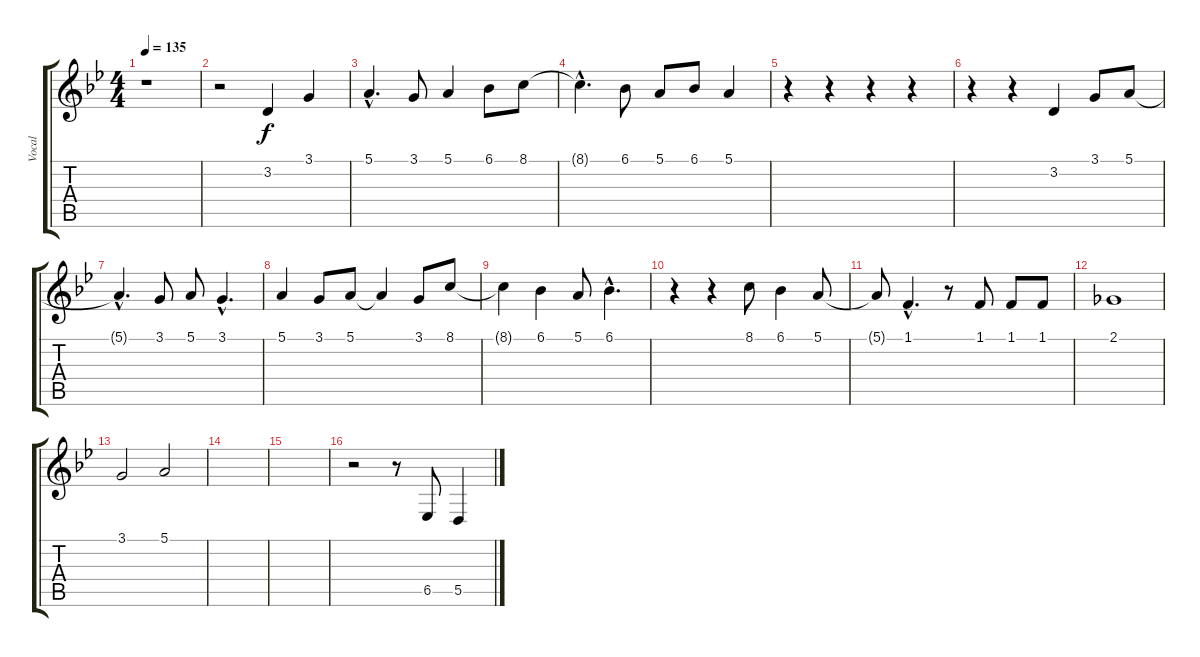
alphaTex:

\track ("Vocal" "Vocal") {instrument choiraahs}
\staff {score tabs}
\tuning (E4 B3 G3 D3 A2 E2) {hide}
\ts (4 4)
\tempo 135
\clef g2
\ks bb
r.1{dy f} |
r.2 3.2.4 3.1.4 |
5.1{hac}.4{d} 3.1.8 5.1.4 6.1.8 8.1.8 |
8.1{hac t}.4{d} 6.1.8 5.1.8 6.1.8 5.1.4 |
r.4 r.4 r.4 r.4 |
r.4 r.4 3.2.4 3.1.8 5.1.8 |
5.1{hac t}.4{d} 3.1.8 5.1.8 3.1{hac}.4{d} |
5.1.4 3.1.8 5.1.8 5.1{t}.4 3.1.8 8.1.8 |
8.1{t}.4 6.1.4 5.1.8 6.1{hac}.4{d} |
r.4 r.4 8.1.8 6.1.4 5.1.8 |
5.1{t}.8 1.1{hac}.4{d} r.8 1.1.8 1.1.8 1.1.8 |
2.1.1 |
3.1.2 5.1.2 |
|
|
r.2 r.8 6.5.8 5.5.4
